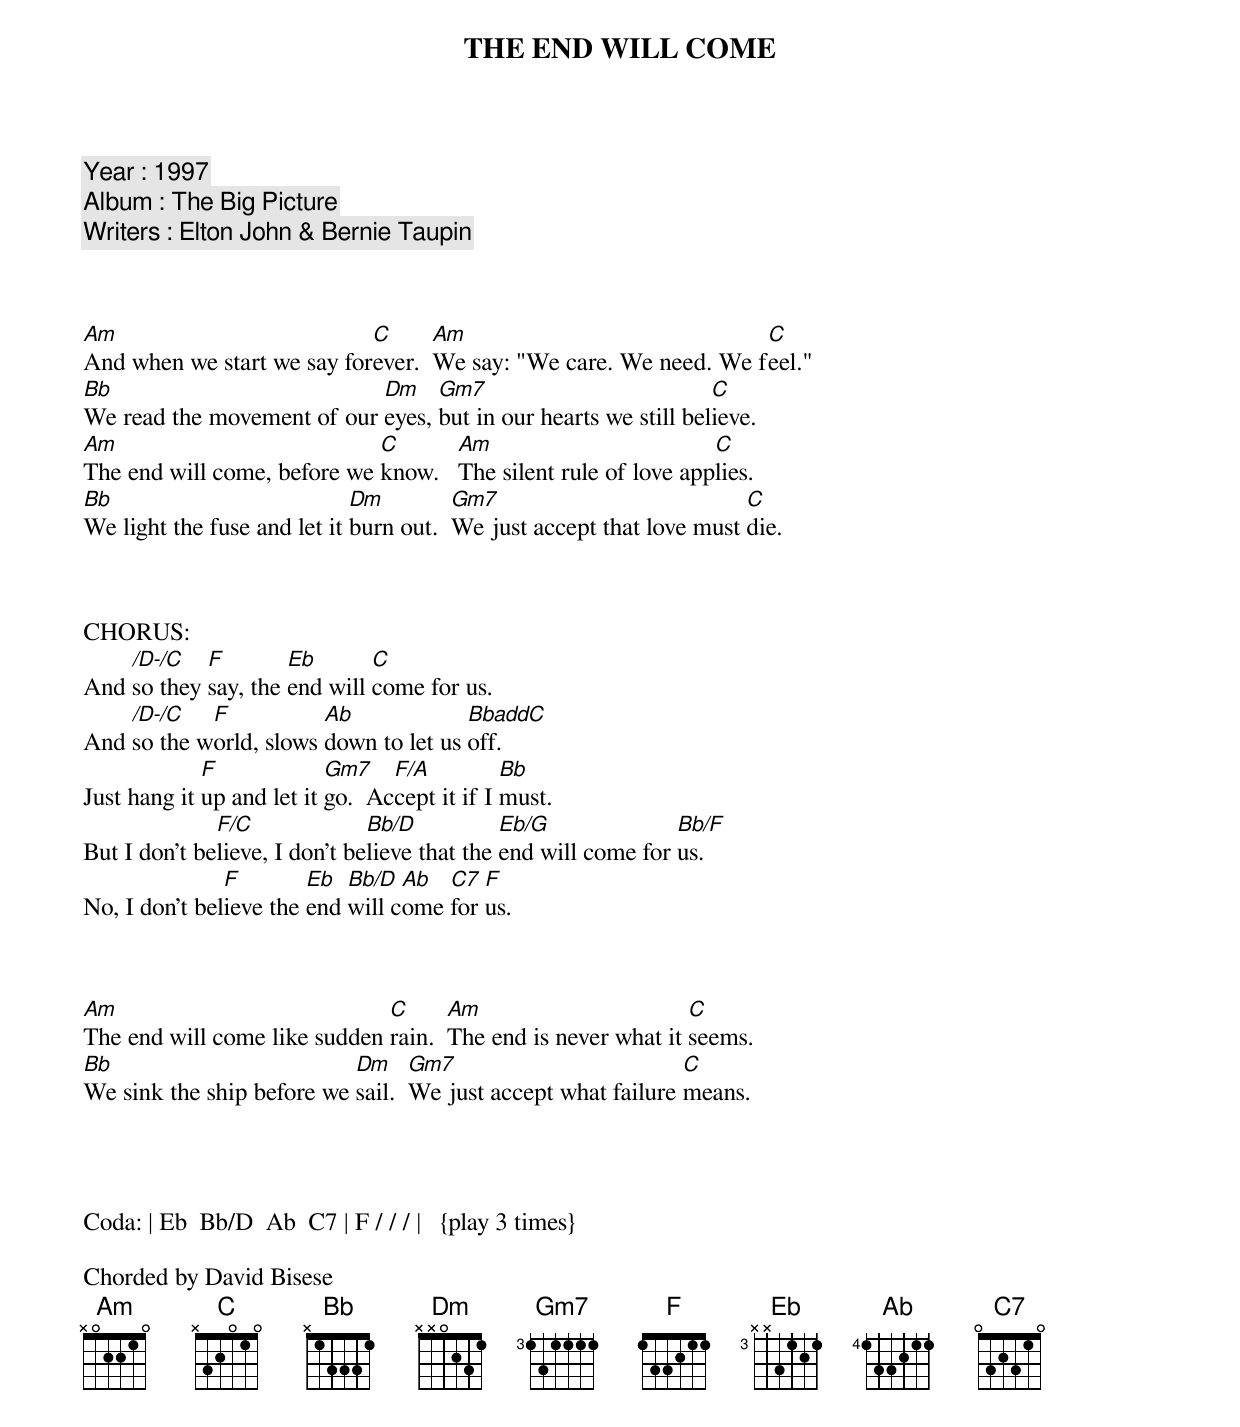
THE END WILL COME

   Year : 1997
  Album : The Big Picture
Writers : Elton John & Bernie Taupin



Am                          C      Am                             C
And when we start we say forever.  We say: "We care. We need. We feel."
Bb                          Dm    Gm7                           C
We read the movement of our eyes, but in our hearts we still believe.
Am                           C       Am                         C
The end will come, before we know.   The silent rule of love applies.
Bb                           Dm         Gm7                           C
We light the fuse and let it burn out.  We just accept that love must die.



CHORUS:
    /D-/C   F        Eb       C
And so they say, the end will come for us.
    /D-/C   F           Ab             BbaddC
And so the world, slows down to let us off.
             F             Gm7    F/A          Bb
Just hang it up and let it go.  Accept it if I must.
              F/C              Bb/D           Eb/G              Bb/F
But I don't believe, I don't believe that the end will come for us.
               F        Eb  Bb/D  Ab  C7  F
No, I don't believe the end will come for us.



Am                            C      Am                       C
The end will come like sudden rain.  The end is never what it seems.
Bb                         Dm     Gm7                         C
We sink the ship before we sail.  We just accept what failure means.


{Repeat Chorus}


Coda: | Eb  Bb/D  Ab  C7 | F / / / |   {play 3 times}

Chorded by David Bisese
